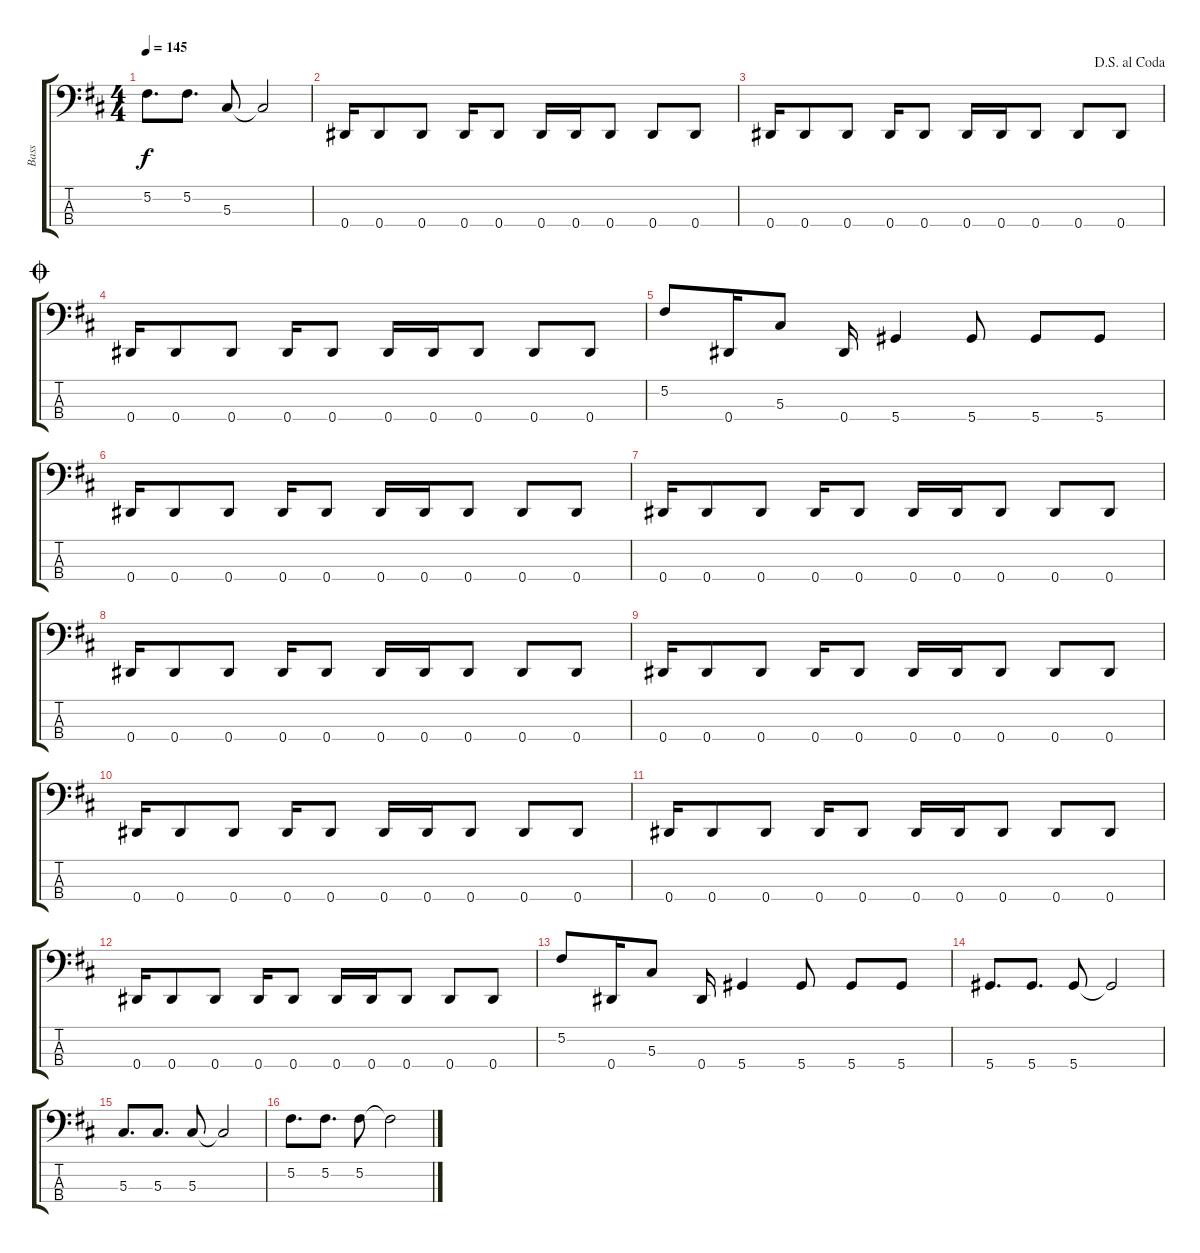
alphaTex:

\track ("Bass" "Bass") {instrument electricbassfinger}
\staff {score tabs}
\tuning (Gb2 Db2 Ab1 Eb1) {hide}
\ts (4 4)
\tempo 145
\clef f4
\ks d
5.2.8{d dy f} 5.2.8{d} 5.3.8 5.3{t}.2 |
0.4.16 0.4.8 0.4.8 0.4.16 0.4.8 0.4.16 0.4.16 0.4.8 0.4.8 0.4.8 |
\jump dalsegnoalcoda
0.4.16 0.4.8 0.4.8 0.4.16 0.4.8 0.4.16 0.4.16 0.4.8 0.4.8 0.4.8 |
\jump coda
0.4.16 0.4.8 0.4.8 0.4.16 0.4.8 0.4.16 0.4.16 0.4.8 0.4.8 0.4.8 |
5.2.8 0.4.16 5.3.8 0.4.16 5.4.4 5.4.8 5.4.8 5.4.8 |
0.4.16 0.4.8 0.4.8 0.4.16 0.4.8 0.4.16 0.4.16 0.4.8 0.4.8 0.4.8 |
0.4.16 0.4.8 0.4.8 0.4.16 0.4.8 0.4.16 0.4.16 0.4.8 0.4.8 0.4.8 |
0.4.16 0.4.8 0.4.8 0.4.16 0.4.8 0.4.16 0.4.16 0.4.8 0.4.8 0.4.8 |
0.4.16 0.4.8 0.4.8 0.4.16 0.4.8 0.4.16 0.4.16 0.4.8 0.4.8 0.4.8 |
0.4.16 0.4.8 0.4.8 0.4.16 0.4.8 0.4.16 0.4.16 0.4.8 0.4.8 0.4.8 |
0.4.16 0.4.8 0.4.8 0.4.16 0.4.8 0.4.16 0.4.16 0.4.8 0.4.8 0.4.8 |
0.4.16 0.4.8 0.4.8 0.4.16 0.4.8 0.4.16 0.4.16 0.4.8 0.4.8 0.4.8 |
5.2.8 0.4.16 5.3.8 0.4.16 5.4.4 5.4.8 5.4.8 5.4.8 |
5.4.8{d} 5.4.8{d} 5.4.8 5.4{t}.2 |
5.3.8{d} 5.3.8{d} 5.3.8 5.3{t}.2 |
5.2.8{d} 5.2.8{d} 5.2.8 5.2{t}.2
